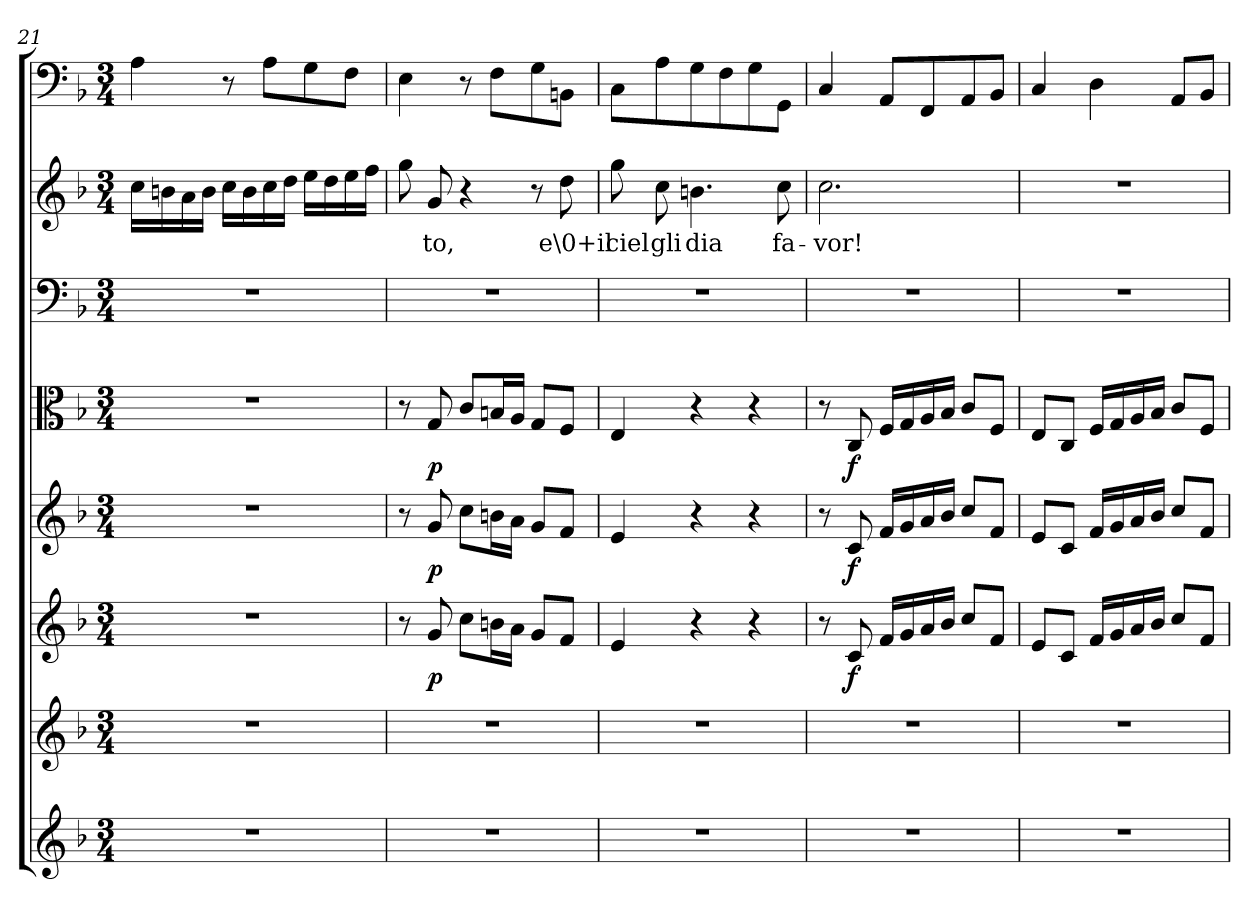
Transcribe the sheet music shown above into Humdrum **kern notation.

**kern	**kern	**kern	**dynam	**kern	**dynam	**kern	**dynam	**kern	**kern	**text	**kern
*part8	*part7	*part6	*part6	*part5	*part5	*part4	*part4	*part3	*part2	*part2	*part1
*staff8	*staff7	*staff6	*staff6	*staff5	*staff5	*staff4	*staff4	*staff3	*staff2	*staff2	*staff1
*clefG2	*clefG2	*clefG2	*	*clefG2	*	*clefC3	*	*clefF4	*clefG2	*	*clefF4
*k[b-]	*k[b-]	*k[b-]	*	*k[b-]	*	*k[b-]	*	*k[b-]	*k[b-]	*	*k[b-]
*F:	*F:	*F:	*	*F:	*	*F:	*	*F:	*F:	*	*F:
*M3/4	*M3/4	*M3/4	*	*M3/4	*	*M3/4	*	*M3/4	*M3/4	*	*M3/4
=21	=21	=21	=21	=21	=21	=21	=21	=21	=21	=21	=21
2.r	2.r	2.r	.	2.r	.	2.r	.	2.r	16cc\LL	.	4A\
.	.	.	.	.	.	.	.	.	16bn\	.	.
.	.	.	.	.	.	.	.	.	16a\	.	.
.	.	.	.	.	.	.	.	.	16b\JJ	.	.
.	.	.	.	.	.	.	.	.	16cc\LL	.	8r
.	.	.	.	.	.	.	.	.	16b\	.	.
.	.	.	.	.	.	.	.	.	16cc\	.	8A\L
.	.	.	.	.	.	.	.	.	16dd\JJ	.	.
.	.	.	.	.	.	.	.	.	16ee\LL	.	8G\
.	.	.	.	.	.	.	.	.	16dd\	.	.
.	.	.	.	.	.	.	.	.	16ee\	.	8F\J
.	.	.	.	.	.	.	.	.	16ff\JJ	.	.
=22	=22	=22	=22	=22	=22	=22	=22	=22	=22	=22	=22
2.r	2.r	8r	.	8r	.	8r	.	2.r	8gg\	.	4E\
.	.	8g/	p	8g/	p	8G/	p	.	8g/	-to,	.
.	.	8cc\L	.	8cc\L	.	8c/L	.	.	4r	.	8r
.	.	16bn\L	.	16bn\L	.	16Bn/L	.	.	.	.	8F\L
.	.	16a\JJ	.	16a\JJ	.	16A/JJ	.	.	.	.	.
.	.	8g/L	.	8g/L	.	8G/L	.	.	8r	.	8G\
.	.	8f/J	.	8f/J	.	8F/J	.	.	8dd\	e\0+il	8BBn\J
=23	=23	=23	=23	=23	=23	=23	=23	=23	=23	=23	=23
2.r	2.r	4e/	.	4e/	.	4E/	.	2.r	8gg\	ciel	8C\L
.	.	.	.	.	.	.	.	.	8cc\	gli	8A\
.	.	4r	.	4r	.	4r	.	.	4.bn\	dia	8G\
.	.	.	.	.	.	.	.	.	.	.	8F\
.	.	4r	.	4r	.	4r	.	.	.	.	8G\
.	.	.	.	.	.	.	.	.	8cc\	fa-	8GG\J
=24	=24	=24	=24	=24	=24	=24	=24	=24	=24	=24	=24
2.r	2.r	8r	.	8r	.	8r	.	2.r	2.cc\	-vor!	4C/
.	.	8c/	f	8c/	f	8C/	f	.	.	.	.
.	.	16f/LL	.	16f/LL	.	16F/LL	.	.	.	.	8AA/L
.	.	16g/	.	16g/	.	16G/	.	.	.	.	.
.	.	16a/	.	16a/	.	16A/	.	.	.	.	8FF/
.	.	16b-/JJ	.	16b-/JJ	.	16B-/JJ	.	.	.	.	.
.	.	8cc/L	.	8cc/L	.	8c/L	.	.	.	.	8AA/
.	.	8f/J	.	8f/J	.	8F/J	.	.	.	.	8BB-/J
=25	=25	=25	=25	=25	=25	=25	=25	=25	=25	=25	=25
2.r	2.r	8e/L	.	8e/L	.	8E/L	.	2.r	2.r	.	4C/
.	.	8c/J	.	8c/J	.	8C/J	.	.	.	.	.
.	.	16f/LL	.	16f/LL	.	16F/LL	.	.	.	.	4D\
.	.	16g/	.	16g/	.	16G/	.	.	.	.	.
.	.	16a/	.	16a/	.	16A/	.	.	.	.	.
.	.	16b-/JJ	.	16b-/JJ	.	16B-/JJ	.	.	.	.	.
.	.	8cc/L	.	8cc/L	.	8c/L	.	.	.	.	8AA/L
.	.	8f/J	.	8f/J	.	8F/J	.	.	.	.	8BB-/J
=	=	=	=	=	=	=	=	=	=	=	=
*-	*-	*-	*-	*-	*-	*-	*-	*-	*-	*-	*-
